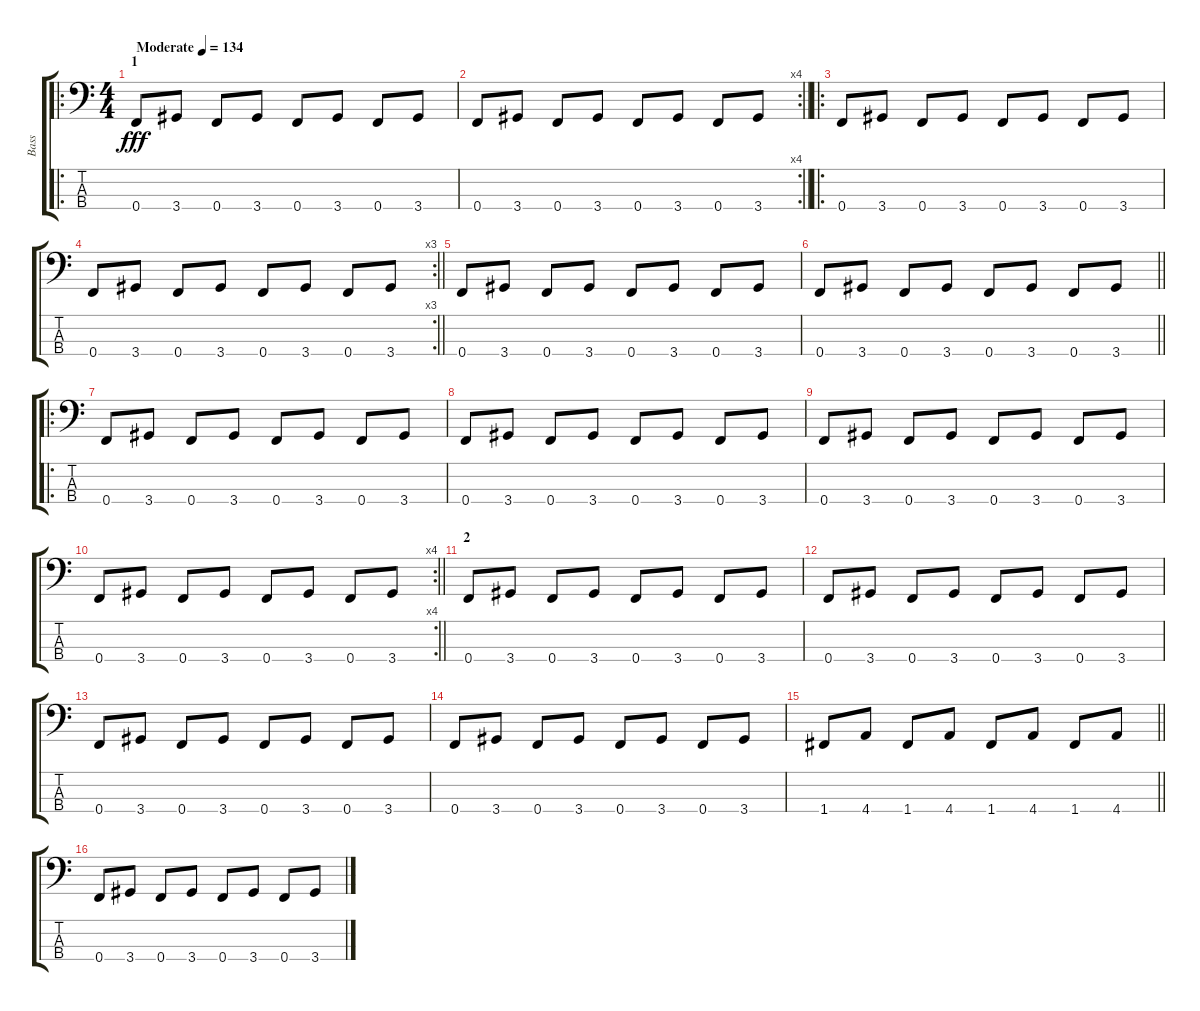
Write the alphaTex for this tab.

\track ("Bass" "Bass") {instrument electricbasspick}
\staff {score tabs}
\tuning (Ab2 Eb2 Bb1 F1) {hide}
\ro
\ts (4 4)
\section ("" "1")
\tempo (134 "Moderate")
\clef f4
\ks c
0.4.8{dy fff instrument electricbasspick} 3.4.8 0.4.8 3.4.8 0.4.8 3.4.8 0.4.8 3.4.8 |
\rc 4
\barLineRight lightlight
0.4.8 3.4.8 0.4.8 3.4.8 0.4.8 3.4.8 0.4.8 3.4.8 |
\ro
\section ("" "")
0.4.8 3.4.8 0.4.8 3.4.8 0.4.8 3.4.8 0.4.8 3.4.8 |
\rc 3
\barLineRight lightlight
0.4.8 3.4.8 0.4.8 3.4.8 0.4.8 3.4.8 0.4.8 3.4.8 |
0.4.8 3.4.8 0.4.8 3.4.8 0.4.8 3.4.8 0.4.8 3.4.8 |
\barLineRight lightlight
0.4.8 3.4.8 0.4.8 3.4.8 0.4.8 3.4.8 0.4.8 3.4.8 |
\ro
\section ("" "")
0.4.8 3.4.8 0.4.8 3.4.8 0.4.8 3.4.8 0.4.8 3.4.8 |
0.4.8 3.4.8 0.4.8 3.4.8 0.4.8 3.4.8 0.4.8 3.4.8 |
0.4.8 3.4.8 0.4.8 3.4.8 0.4.8 3.4.8 0.4.8 3.4.8 |
\rc 4
\barLineRight lightlight
0.4.8 3.4.8 0.4.8 3.4.8 0.4.8 3.4.8 0.4.8 3.4.8 |
\section ("" "2")
0.4.8 3.4.8 0.4.8 3.4.8 0.4.8 3.4.8 0.4.8 3.4.8 |
0.4.8 3.4.8 0.4.8 3.4.8 0.4.8 3.4.8 0.4.8 3.4.8 |
0.4.8 3.4.8 0.4.8 3.4.8 0.4.8 3.4.8 0.4.8 3.4.8 |
0.4.8 3.4.8 0.4.8 3.4.8 0.4.8 3.4.8 0.4.8 3.4.8 |
\barLineRight lightlight
1.4.8 4.4.8 1.4.8 4.4.8 1.4.8 4.4.8 1.4.8 4.4.8 |
\section ("" "")
0.4.8 3.4.8 0.4.8 3.4.8 0.4.8 3.4.8 0.4.8 3.4.8
